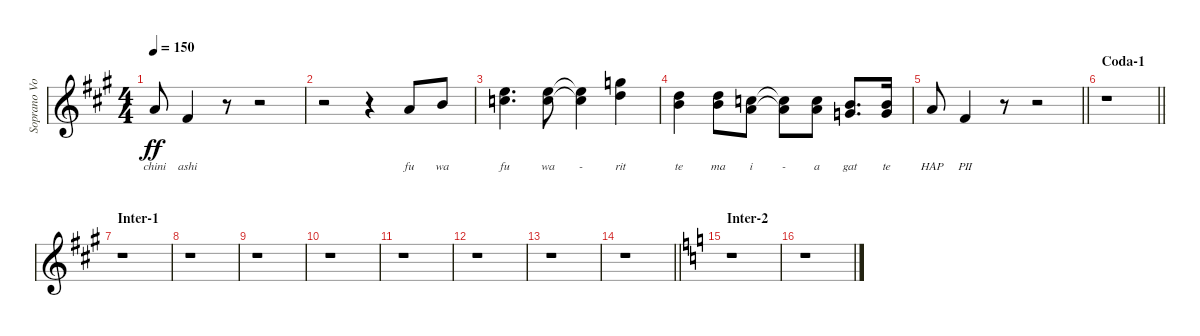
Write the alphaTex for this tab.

\track ("Soprano Voice" "Soprano Vo") {instrument violin}
\staff {score}
\tuning (E4 B3 G3 D3 A2 E2 B1) {hide}
\ts (4 4)
\tempo 150
\clef g2
\ks a
5.1.8{lyrics (0 "chini") lyrics (1 "") lyrics (2 "") lyrics (3 "") lyrics (4 "") dy ff} 2.1.4{lyrics (0 "ashi") lyrics (1 "") lyrics (2 "") lyrics (3 "") lyrics (4 "")} r.8 r.2 |
r.2 r.4 5.1.8{lyrics (0 "fu") lyrics (1 "") lyrics (2 "") lyrics (3 "") lyrics (4 "")} 7.1.8{lyrics (0 "wa") lyrics (1 "") lyrics (2 "") lyrics (3 "") lyrics (4 "")} |
(8.1 17.2).4{d lyrics (0 "fu") lyrics (1 "") lyrics (2 "") lyrics (3 "") lyrics (4 "")} (12.1 13.2).8{lyrics (0 "wa") lyrics (1 "") lyrics (2 "") lyrics (3 "") lyrics (4 "")} (12.1{t} 13.2{t}).4{lyrics (0 "-") lyrics (1 "") lyrics (2 "") lyrics (3 "") lyrics (4 "")} (10.1 20.2).4{lyrics (0 "rit") lyrics (1 "") lyrics (2 "") lyrics (3 "") lyrics (4 "")} |
(10.1 12.2).4{lyrics (0 "te") lyrics (1 "") lyrics (2 "") lyrics (3 "") lyrics (4 "")} (7.1 15.2).8{lyrics (0 "ma") lyrics (1 "") lyrics (2 "") lyrics (3 "") lyrics (4 "")} (8.1 10.2).8{lyrics (0 "i") lyrics (1 "") lyrics (2 "") lyrics (3 "") lyrics (4 "")} (8.1{t} 10.2{t}).8{lyrics (0 "-") lyrics (1 "") lyrics (2 "") lyrics (3 "") lyrics (4 "")} (8.1 10.2).8{lyrics (0 "a") lyrics (1 "") lyrics (2 "") lyrics (3 "") lyrics (4 "")} (7.1 8.2).8{d lyrics (0 "gat") lyrics (1 "") lyrics (2 "") lyrics (3 "") lyrics (4 "")} (7.1 8.2).16{lyrics (0 "te") lyrics (1 "") lyrics (2 "") lyrics (3 "") lyrics (4 "")} |
\barLineRight lightlight
5.1.8{lyrics (0 "HAP") lyrics (1 "") lyrics (2 "") lyrics (3 "") lyrics (4 "")} 2.1.4{lyrics (0 "PII") lyrics (1 "") lyrics (2 "") lyrics (3 "") lyrics (4 "")} r.8 r.2 |
\section ("" "Coda-1")
\barLineRight lightlight
r.1 |
\section ("" "Inter-1")
r.1 |
r.1 |
r.1 |
r.1 |
r.1 |
r.1 |
r.1 |
\barLineRight lightlight
r.1 |
\section ("" "Inter-2")
\ks c
r.1 |
r.1
